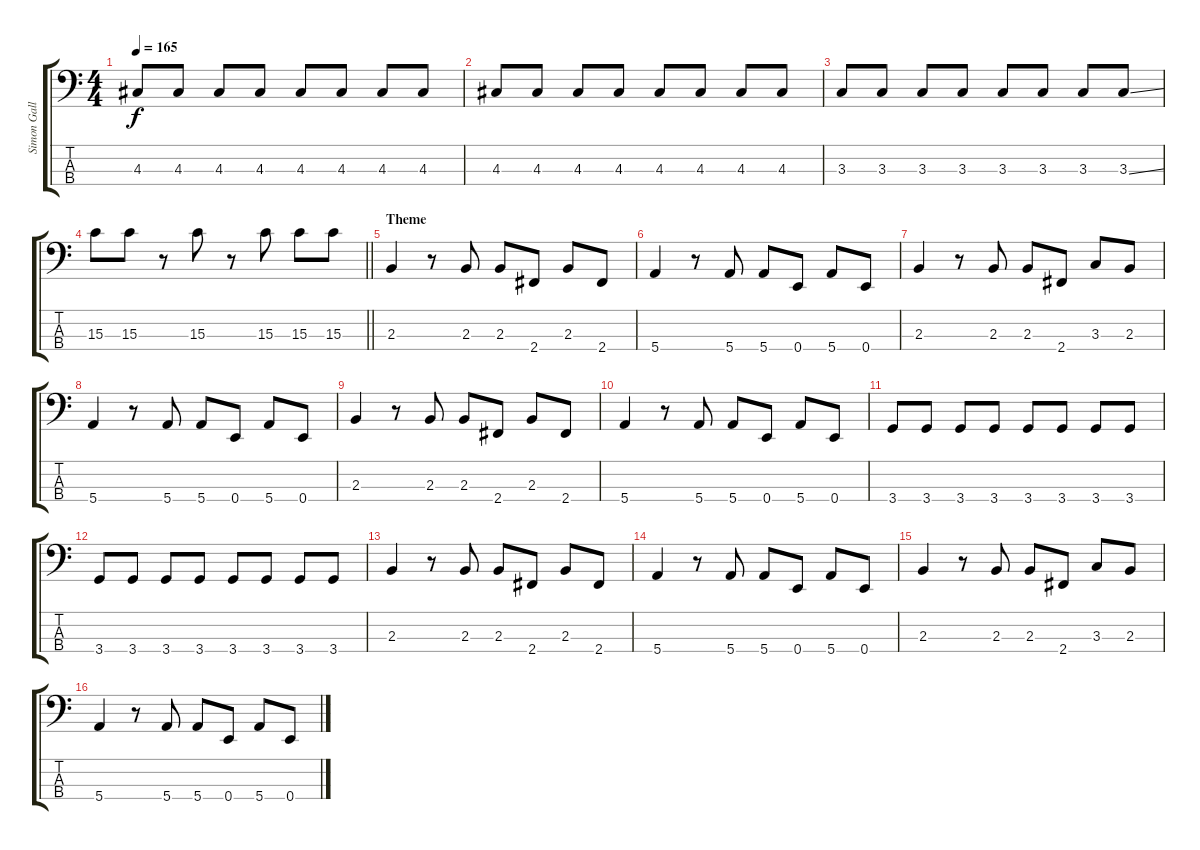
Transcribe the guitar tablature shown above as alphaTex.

\track ("Simon Gallup" "Simon Gall") {instrument electricbasspick}
\staff {score tabs}
\tuning (G2 D2 A1 E1) {hide}
\ts (4 4)
\tempo 165
\clef f4
\ks c
4.3.8{dy f} 4.3.8 4.3.8 4.3.8 4.3.8 4.3.8 4.3.8 4.3.8 |
4.3.8 4.3.8 4.3.8 4.3.8 4.3.8 4.3.8 4.3.8 4.3.8 |
3.3.8 3.3.8 3.3.8 3.3.8 3.3.8 3.3.8 3.3.8 3.3{ss}.8 |
\barLineRight lightlight
15.3.8 15.3.8 r.8 15.3.8 r.8 15.3.8 15.3.8 15.3.8 |
\section ("" "Theme")
2.3.4 r.8 2.3.8 2.3.8 2.4.8 2.3.8 2.4.8 |
5.4.4 r.8 5.4.8 5.4.8 0.4.8 5.4.8 0.4.8 |
2.3.4 r.8 2.3.8 2.3.8 2.4.8 3.3.8 2.3.8 |
5.4.4 r.8 5.4.8 5.4.8 0.4.8 5.4.8 0.4.8 |
2.3.4 r.8 2.3.8 2.3.8 2.4.8 2.3.8 2.4.8 |
5.4.4 r.8 5.4.8 5.4.8 0.4.8 5.4.8 0.4.8 |
3.4.8 3.4.8 3.4.8 3.4.8 3.4.8 3.4.8 3.4.8 3.4.8 |
3.4.8 3.4.8 3.4.8 3.4.8 3.4.8 3.4.8 3.4.8 3.4.8 |
2.3.4 r.8 2.3.8 2.3.8 2.4.8 2.3.8 2.4.8 |
5.4.4 r.8 5.4.8 5.4.8 0.4.8 5.4.8 0.4.8 |
2.3.4 r.8 2.3.8 2.3.8 2.4.8 3.3.8 2.3.8 |
5.4.4 r.8 5.4.8 5.4.8 0.4.8 5.4.8 0.4.8
